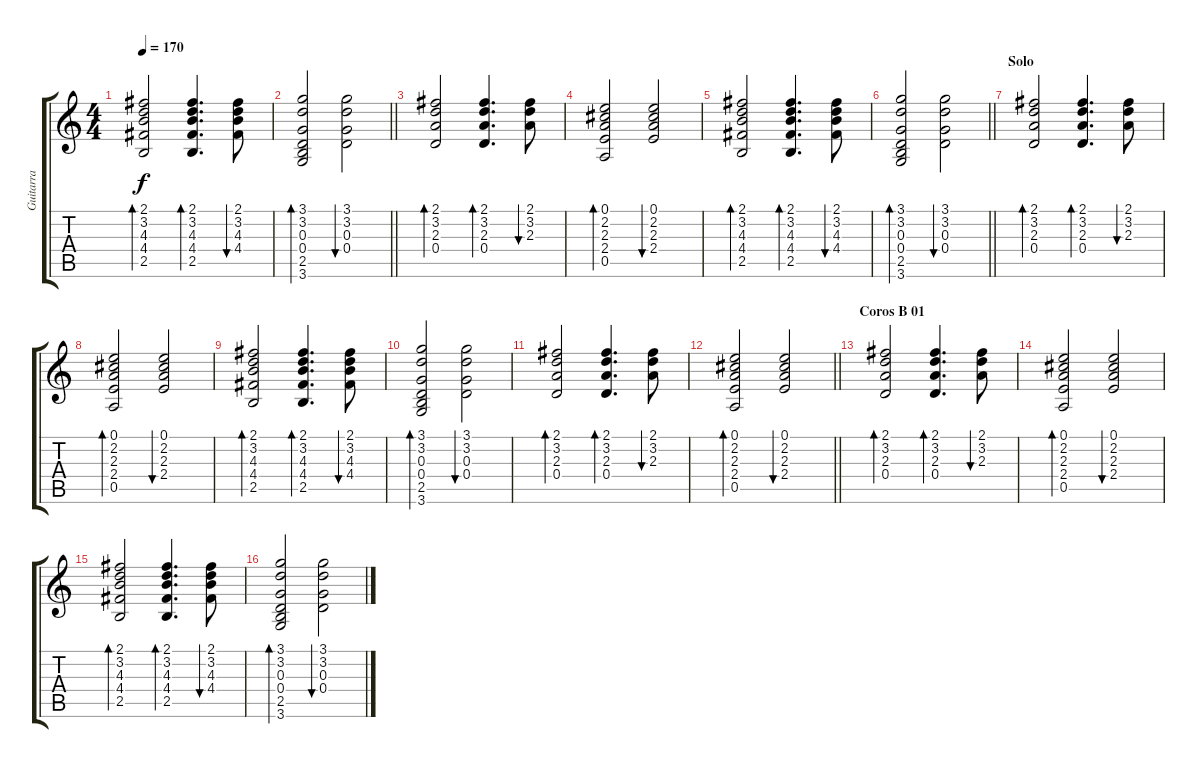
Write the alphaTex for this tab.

\track ("Guitarra" "Guitarra") {instrument acousticguitarsteel}
\staff {score tabs}
\tuning (E4 B3 G3 D3 A2 E2) {hide}
\ts (4 4)
\tempo 170
\clef g2
\ks c
(2.1 3.2 4.3 4.4 2.5).2{bd 120 dy f} (2.1 3.2 4.3 4.4 2.5).4{d bd 60} (2.1 3.2 4.3 4.4).8{bu 60} |
\barLineRight lightlight
(3.1 3.2 0.3 0.4 2.5 3.6).2{bd 60} (3.1 3.2 0.3 0.4).2{bu 60} |
(2.1 3.2 2.3 0.4).2{bd 60} (2.1 3.2 2.3 0.4).4{d bd 60} (2.1 3.2 2.3).8{bu 60} |
(0.1 2.2 2.3 2.4 0.5).2{bd 60} (0.1 2.2 2.3 2.4).2{bu 60} |
(2.1 3.2 4.3 4.4 2.5).2{bd 120} (2.1 3.2 4.3 4.4 2.5).4{d bd 60} (2.1 3.2 4.3 4.4).8{bu 60} |
\barLineRight lightlight
(3.1 3.2 0.3 0.4 2.5 3.6).2{bd 60} (3.1 3.2 0.3 0.4).2{bu 60} |
\section ("" "Solo")
(2.1 3.2 2.3 0.4).2{bd 60} (2.1 3.2 2.3 0.4).4{d bd 60} (2.1 3.2 2.3).8{bu 60} |
(0.1 2.2 2.3 2.4 0.5).2{bd 60} (0.1 2.2 2.3 2.4).2{bu 60} |
(2.1 3.2 4.3 4.4 2.5).2{bd 120} (2.1 3.2 4.3 4.4 2.5).4{d bd 60} (2.1 3.2 4.3 4.4).8{bu 60} |
(3.1 3.2 0.3 0.4 2.5 3.6).2{bd 60} (3.1 3.2 0.3 0.4).2{bu 60} |
(2.1 3.2 2.3 0.4).2{bd 60} (2.1 3.2 2.3 0.4).4{d bd 60} (2.1 3.2 2.3).8{bu 60} |
\barLineRight lightlight
(0.1 2.2 2.3 2.4 0.5).2{bd 60} (0.1 2.2 2.3 2.4).2{bu 60} |
\section ("" "Coros B 01")
(2.1 3.2 2.3 0.4).2{bd 60} (2.1 3.2 2.3 0.4).4{d bd 60} (2.1 3.2 2.3).8{bu 60} |
(0.1 2.2 2.3 2.4 0.5).2{bd 60} (0.1 2.2 2.3 2.4).2{bu 60} |
(2.1 3.2 4.3 4.4 2.5).2{bd 120} (2.1 3.2 4.3 4.4 2.5).4{d bd 60} (2.1 3.2 4.3 4.4).8{bu 60} |
(3.1 3.2 0.3 0.4 2.5 3.6).2{bd 60} (3.1 3.2 0.3 0.4).2{bu 60}
